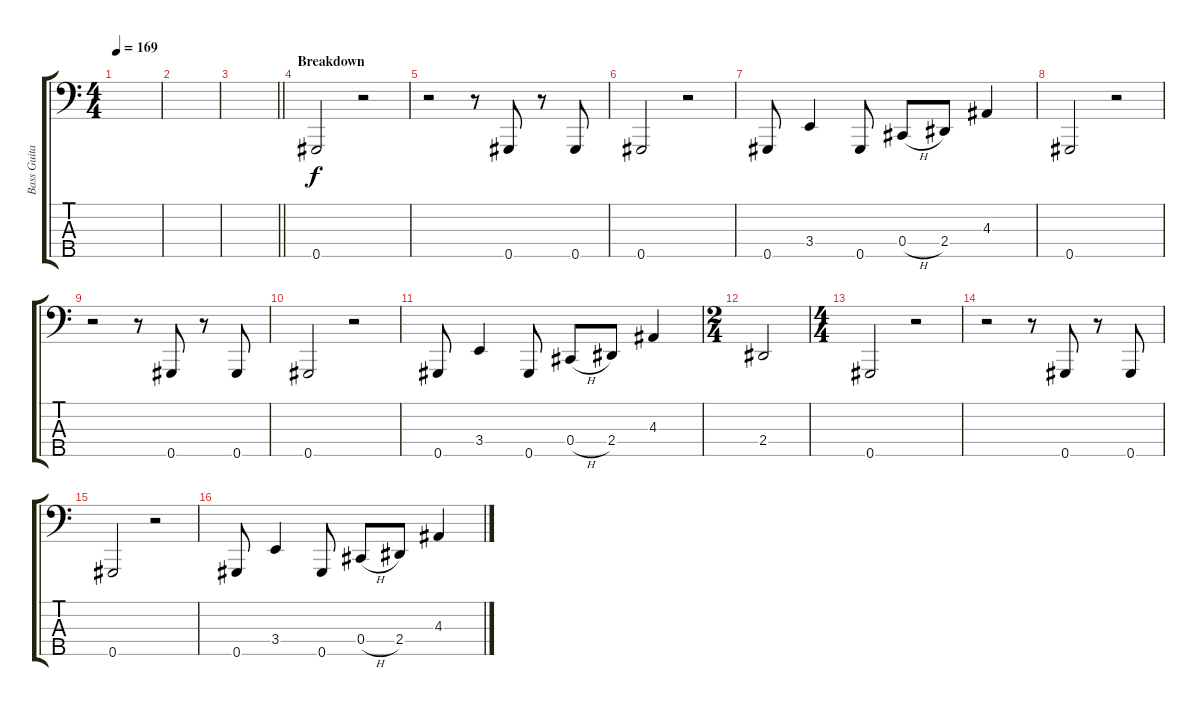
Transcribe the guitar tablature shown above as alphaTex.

\track ("Bass Guitar" "Bass Guita") {instrument electricbasspick}
\staff {score tabs}
\tuning (E2 B1 Gb1 Db1 Ab0) {hide}
\ts (4 4)
\tempo 169
\clef f4
\ks c
|
|
\barLineRight lightlight
|
\section ("" "Breakdown")
0.5.2 r.2 |
r.2 r.8 0.5.8 r.8 0.5.8 |
0.5.2 r.2 |
0.5.8 3.4.4 0.5.8 0.4{h}.8 2.4.8 4.3.4 |
0.5.2 r.2 |
r.2 r.8 0.5.8 r.8 0.5.8 |
0.5.2 r.2 |
0.5.8 3.4.4 0.5.8 0.4{h}.8 2.4.8 4.3.4 |
\ts (2 4)
2.4.2 |
\ts (4 4)
0.5.2 r.2 |
r.2 r.8 0.5.8 r.8 0.5.8 |
0.5.2 r.2 |
0.5.8 3.4.4 0.5.8 0.4{h}.8 2.4.8 4.3.4
